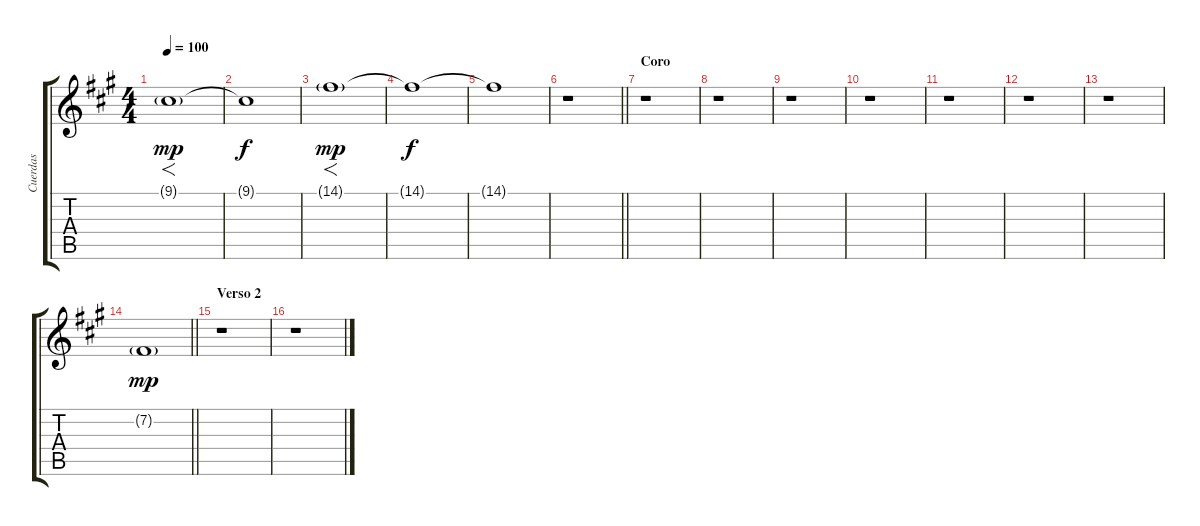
\track ("Cuerdas" "Cuerdas") {instrument stringensemble1}
\staff {score tabs}
\tuning (E4 B3 G3 D3 A2 E2) {hide}
\ts (4 4)
\tempo 100
\clef g2
\ks f#minor
9.1{g}.1{f dy mp} |
9.1{t}.1{dy f} |
14.1{g}.1{f dy mp} |
14.1{t}.1{dy f} |
14.1{t}.1 |
\barLineRight lightlight
r.1 |
\section ("" "Coro")
r.1 |
r.1 |
r.1 |
r.1 |
r.1 |
r.1 |
r.1 |
\barLineRight lightlight
7.2{g}.1{dy mp} |
\section ("" "Verso 2")
r.1 |
r.1
